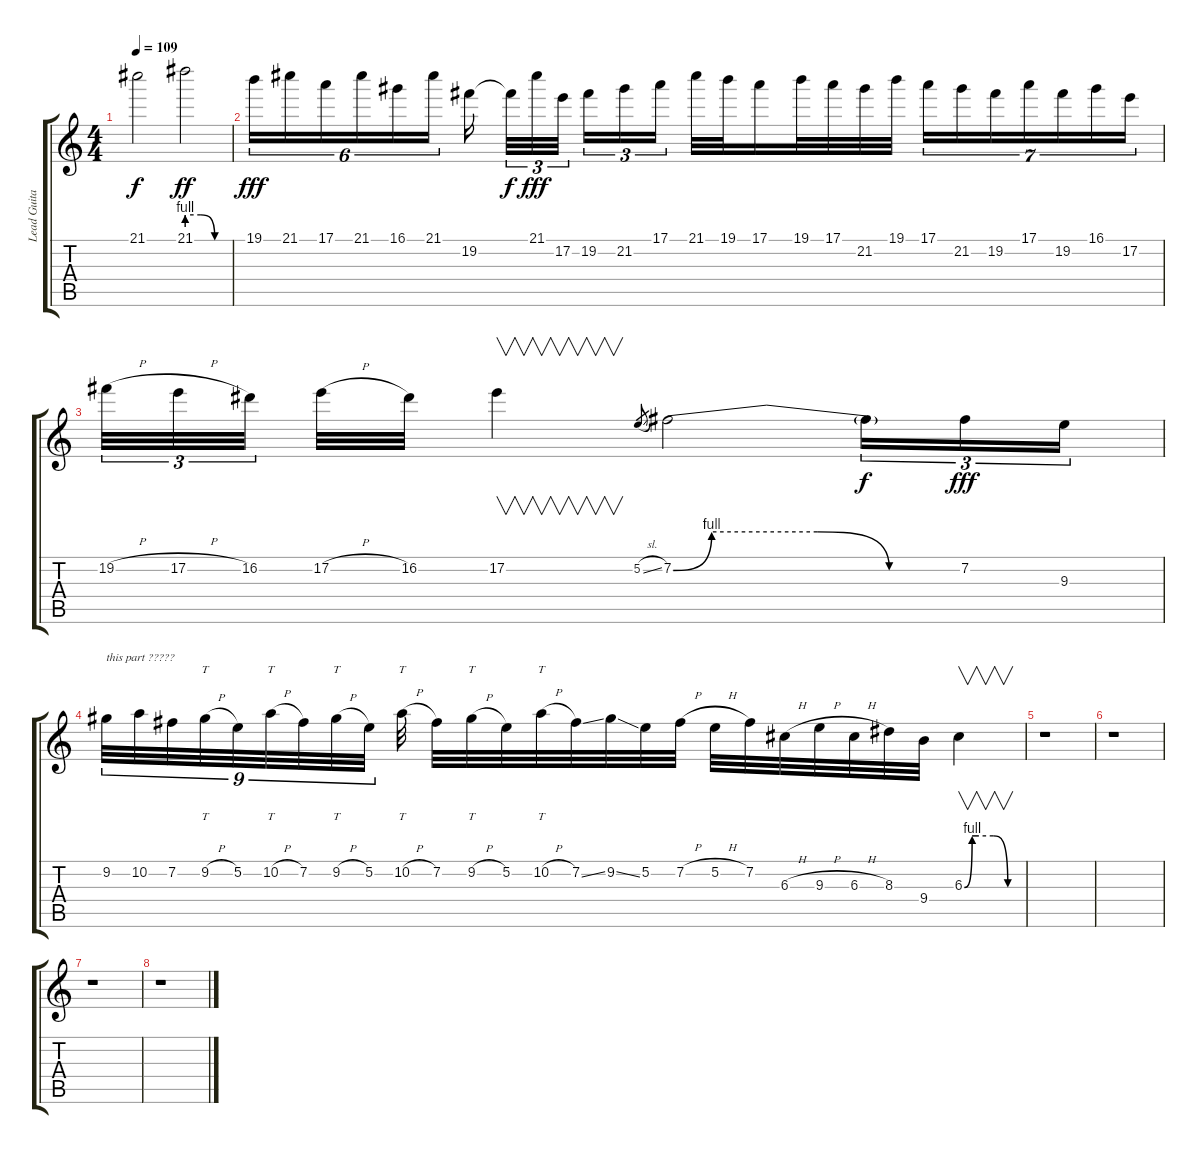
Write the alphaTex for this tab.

\track ("Lead Guitar" "Lead Guita") {instrument overdrivenguitar}
\staff {score tabs}
\tuning (E4 B3 G3 D3 A2 E2) {hide}
\ts (4 4)
\tempo 109
\clef g2
\ks c
21.1{t}.2{dy f balance 8} 21.1{be (custom 0 4 20 4 40 0 60 0)}.2{dy ff} |
19.1.16{tu (6 4) dy fff balance 8} 21.1.16{tu (6 4)} 17.1.16{tu (6 4)} 21.1.16{tu (6 4)} 16.1.16{tu (6 4)} 21.1.16{tu (6 4)} 19.2.16 19.2{t}.32{tu (3 2) dy f} 21.1.32{tu (3 2) dy fff} 17.2.32{tu (3 2)} 19.2.16{tu (3 2)} 21.2.16{tu (3 2)} 17.1.16{tu (3 2)} 21.1.32 19.1.32 17.1.16 19.1.32 17.1.32 21.2.32 19.1.32 17.1.16{tu (7 4)} 21.2.16{tu (7 4)} 19.2.16{tu (7 4)} 17.1.16{tu (7 4)} 19.2.16{tu (7 4)} 16.1.16{tu (7 4)} 17.2.16{tu (7 4)} |
19.2{h}.32{tu (3 2) balance 8} 17.2{h}.32{tu (3 2)} 16.2.32{tu (3 2)} 17.2{h}.32 16.2.32 17.2.4{v} 5.2{sl}.8{gr} 7.2{be (custom 0 0 8 4 15 4 30 4 45 0 60 0)}.2 7.2{t}.16{tu (3 2) dy f} 7.2.16{tu (3 2) dy fff} 9.3.16{tu (3 2)} |
9.2.32{tu (9 8) txt "this part ?????" balance 8} 10.2.32{tu (9 8)} 7.2.32{tu (9 8)} 9.2{h}.32{tt tu (9 8)} 5.2.32{tu (9 8)} 10.2{h}.32{tt tu (9 8)} 7.2.32{tu (9 8)} 9.2{h}.32{tt tu (9 8)} 5.2.32{tu (9 8)} 10.2{h}.32{tt} 7.2.32 9.2{h}.32{tt} 5.2.32 10.2{h}.32{tt} 7.2{ss}.32 9.2{ss}.32 5.2.32 7.2{h}.32 5.2{h}.32 7.2.32 6.3{h}.32 9.3{h}.32 6.3{h}.32 8.3.32 9.4.32 6.3{be (custom 0 0 8 4 15 4 30 4 45 0 60 0)}.4{v} |
r.1{balance 13} |
r.1 |
r.1 |
r.1
